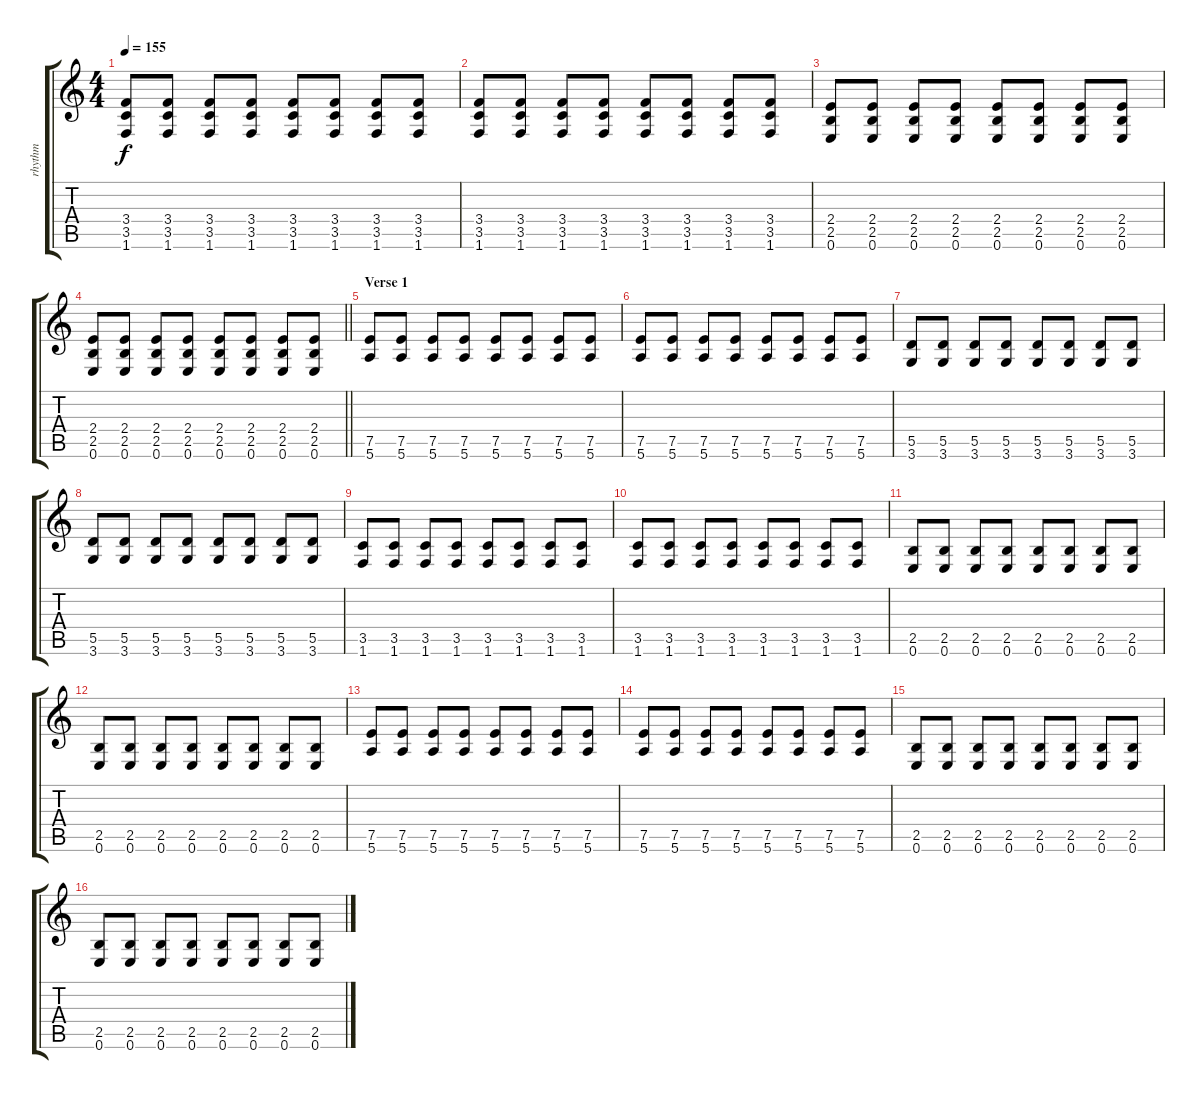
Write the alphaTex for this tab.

\track ("rhythm" "rhythm") {instrument distortionguitar}
\staff {score tabs}
\tuning (E4 B3 G3 D3 A2 E2) {hide}
\ts (4 4)
\tempo 155
\clef g2
\ks c
(3.4 3.5 1.6).8{dy f} (3.4 3.5 1.6).8 (3.4 3.5 1.6).8 (3.4 3.5 1.6).8 (3.4 3.5 1.6).8 (3.4 3.5 1.6).8 (3.4 3.5 1.6).8 (3.4 3.5 1.6).8 |
(3.4 3.5 1.6).8 (3.4 3.5 1.6).8 (3.4 3.5 1.6).8 (3.4 3.5 1.6).8 (3.4 3.5 1.6).8 (3.4 3.5 1.6).8 (3.4 3.5 1.6).8 (3.4 3.5 1.6).8 |
(2.4 2.5 0.6).8 (2.4 2.5 0.6).8 (2.4 2.5 0.6).8 (2.4 2.5 0.6).8 (2.4 2.5 0.6).8 (2.4 2.5 0.6).8 (2.4 2.5 0.6).8 (2.4 2.5 0.6).8 |
\barLineRight lightlight
(2.4 2.5 0.6).8 (2.4 2.5 0.6).8 (2.4 2.5 0.6).8 (2.4 2.5 0.6).8 (2.4 2.5 0.6).8 (2.4 2.5 0.6).8 (2.4 2.5 0.6).8 (2.4 2.5 0.6).8 |
\section ("" "Verse 1")
(7.5 5.6).8 (7.5 5.6).8 (7.5 5.6).8 (7.5 5.6).8 (7.5 5.6).8 (7.5 5.6).8 (7.5 5.6).8 (7.5 5.6).8 |
(7.5 5.6).8 (7.5 5.6).8 (7.5 5.6).8 (7.5 5.6).8 (7.5 5.6).8 (7.5 5.6).8 (7.5 5.6).8 (7.5 5.6).8 |
(5.5 3.6).8 (5.5 3.6).8 (5.5 3.6).8 (5.5 3.6).8 (5.5 3.6).8 (5.5 3.6).8 (5.5 3.6).8 (5.5 3.6).8 |
(5.5 3.6).8 (5.5 3.6).8 (5.5 3.6).8 (5.5 3.6).8 (5.5 3.6).8 (5.5 3.6).8 (5.5 3.6).8 (5.5 3.6).8 |
(3.5 1.6).8 (3.5 1.6).8 (3.5 1.6).8 (3.5 1.6).8 (3.5 1.6).8 (3.5 1.6).8 (3.5 1.6).8 (3.5 1.6).8 |
(3.5 1.6).8 (3.5 1.6).8 (3.5 1.6).8 (3.5 1.6).8 (3.5 1.6).8 (3.5 1.6).8 (3.5 1.6).8 (3.5 1.6).8 |
(2.5 0.6).8 (2.5 0.6).8 (2.5 0.6).8 (2.5 0.6).8 (2.5 0.6).8 (2.5 0.6).8 (2.5 0.6).8 (2.5 0.6).8 |
(2.5 0.6).8 (2.5 0.6).8 (2.5 0.6).8 (2.5 0.6).8 (2.5 0.6).8 (2.5 0.6).8 (2.5 0.6).8 (2.5 0.6).8 |
(7.5 5.6).8 (7.5 5.6).8 (7.5 5.6).8 (7.5 5.6).8 (7.5 5.6).8 (7.5 5.6).8 (7.5 5.6).8 (7.5 5.6).8 |
(7.5 5.6).8 (7.5 5.6).8 (7.5 5.6).8 (7.5 5.6).8 (7.5 5.6).8 (7.5 5.6).8 (7.5 5.6).8 (7.5 5.6).8 |
(2.5 0.6).8 (2.5 0.6).8 (2.5 0.6).8 (2.5 0.6).8 (2.5 0.6).8 (2.5 0.6).8 (2.5 0.6).8 (2.5 0.6).8 |
(2.5 0.6).8 (2.5 0.6).8 (2.5 0.6).8 (2.5 0.6).8 (2.5 0.6).8 (2.5 0.6).8 (2.5 0.6).8 (2.5 0.6).8
